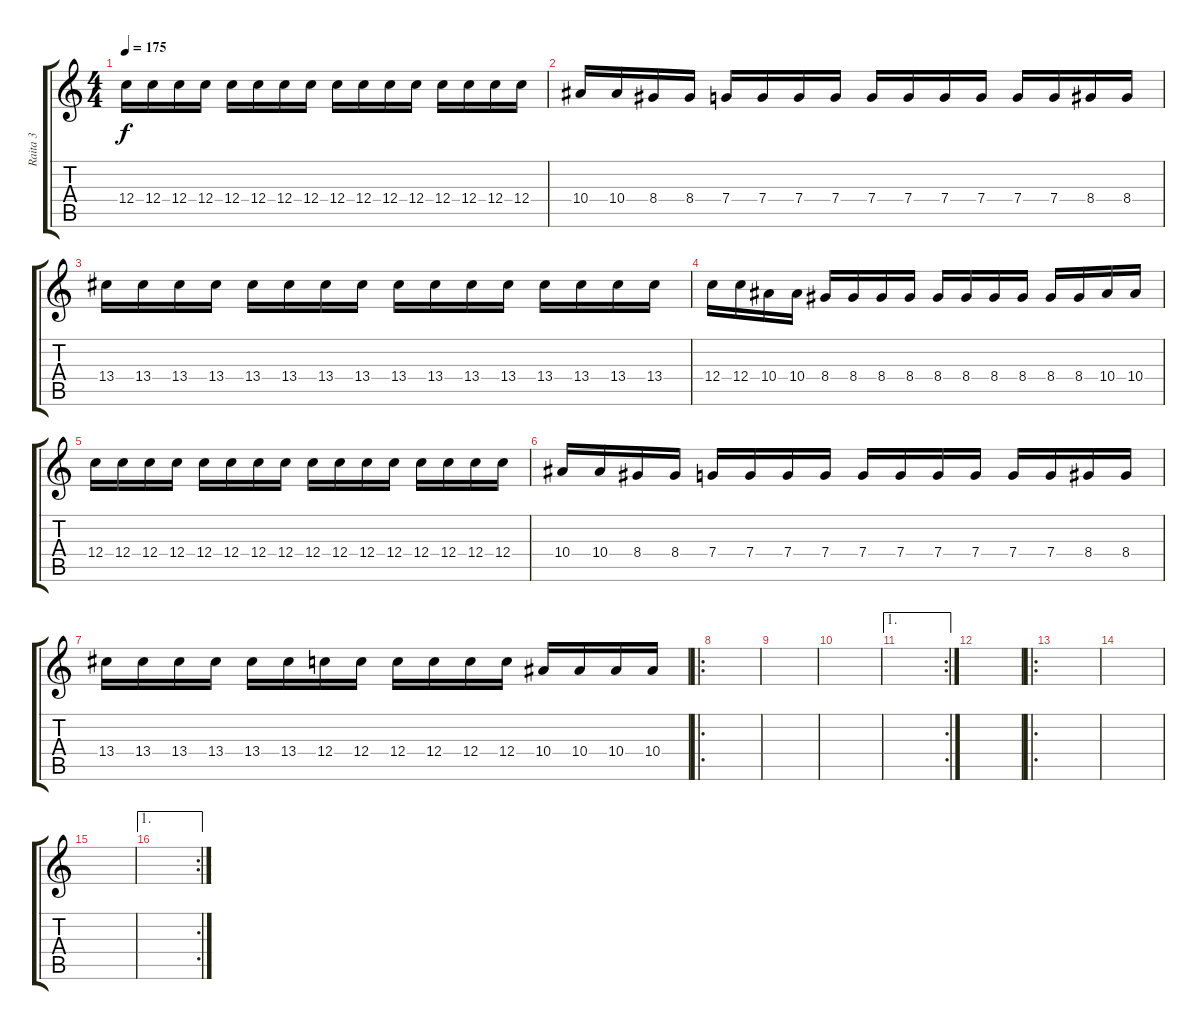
\track ("Raita 3" "Raita 3") {instrument distortionguitar}
\staff {score tabs}
\tuning (E4 C4 G3 C3 G2 C2) {hide}
\ts (4 4)
\tempo 175
\clef g2
\ks c
12.4.16{dy f} 12.4.16 12.4.16 12.4.16 12.4.16 12.4.16 12.4.16 12.4.16 12.4.16 12.4.16 12.4.16 12.4.16 12.4.16 12.4.16 12.4.16 12.4.16 |
10.4.16 10.4.16 8.4.16 8.4.16 7.4.16 7.4.16 7.4.16 7.4.16 7.4.16 7.4.16 7.4.16 7.4.16 7.4.16 7.4.16 8.4.16 8.4.16 |
13.4.16 13.4.16 13.4.16 13.4.16 13.4.16 13.4.16 13.4.16 13.4.16 13.4.16 13.4.16 13.4.16 13.4.16 13.4.16 13.4.16 13.4.16 13.4.16 |
12.4.16 12.4.16 10.4.16 10.4.16 8.4.16 8.4.16 8.4.16 8.4.16 8.4.16 8.4.16 8.4.16 8.4.16 8.4.16 8.4.16 10.4.16 10.4.16 |
12.4.16 12.4.16 12.4.16 12.4.16 12.4.16 12.4.16 12.4.16 12.4.16 12.4.16 12.4.16 12.4.16 12.4.16 12.4.16 12.4.16 12.4.16 12.4.16 |
10.4.16 10.4.16 8.4.16 8.4.16 7.4.16 7.4.16 7.4.16 7.4.16 7.4.16 7.4.16 7.4.16 7.4.16 7.4.16 7.4.16 8.4.16 8.4.16 |
13.4.16 13.4.16 13.4.16 13.4.16 13.4.16 13.4.16 12.4.16 12.4.16 12.4.16 12.4.16 12.4.16 12.4.16 10.4.16 10.4.16 10.4.16 10.4.16 |
\ro
|
|
|
\ae 1
\rc 2
|
|
\ro
|
|
|
\ae 1
\rc 2
